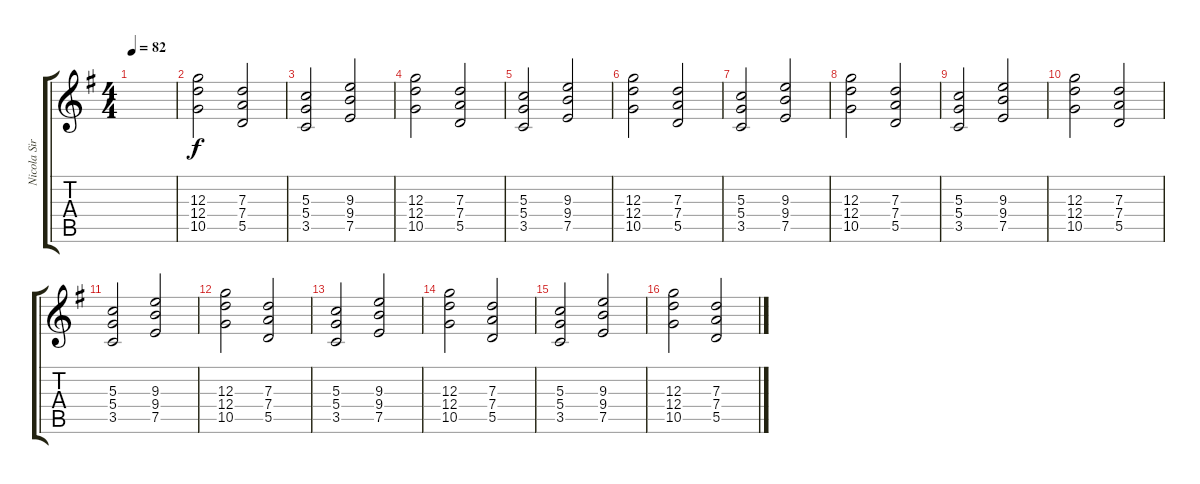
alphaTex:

\track ("Nicola Sirkis (guitare)" "Nicola Sir") {instrument overdrivenguitar}
\staff {score tabs}
\tuning (E4 B3 G3 D3 A2 E2) {hide}
\ts (4 4)
\tempo 82
\clef g2
\ks g
|
(12.3 12.4 10.5).2 (7.3 7.4 5.5).2 |
(5.3 5.4 3.5).2 (9.3 9.4 7.5).2 |
(12.3 12.4 10.5).2 (7.3 7.4 5.5).2 |
(5.3 5.4 3.5).2 (9.3 9.4 7.5).2 |
(12.3 12.4 10.5).2 (7.3 7.4 5.5).2 |
(5.3 5.4 3.5).2 (9.3 9.4 7.5).2 |
(12.3 12.4 10.5).2 (7.3 7.4 5.5).2 |
(5.3 5.4 3.5).2 (9.3 9.4 7.5).2 |
(12.3 12.4 10.5).2 (7.3 7.4 5.5).2 |
(5.3 5.4 3.5).2 (9.3 9.4 7.5).2 |
(12.3 12.4 10.5).2 (7.3 7.4 5.5).2 |
(5.3 5.4 3.5).2 (9.3 9.4 7.5).2 |
(12.3 12.4 10.5).2 (7.3 7.4 5.5).2 |
(5.3 5.4 3.5).2 (9.3 9.4 7.5).2 |
(12.3 12.4 10.5).2 (7.3 7.4 5.5).2
